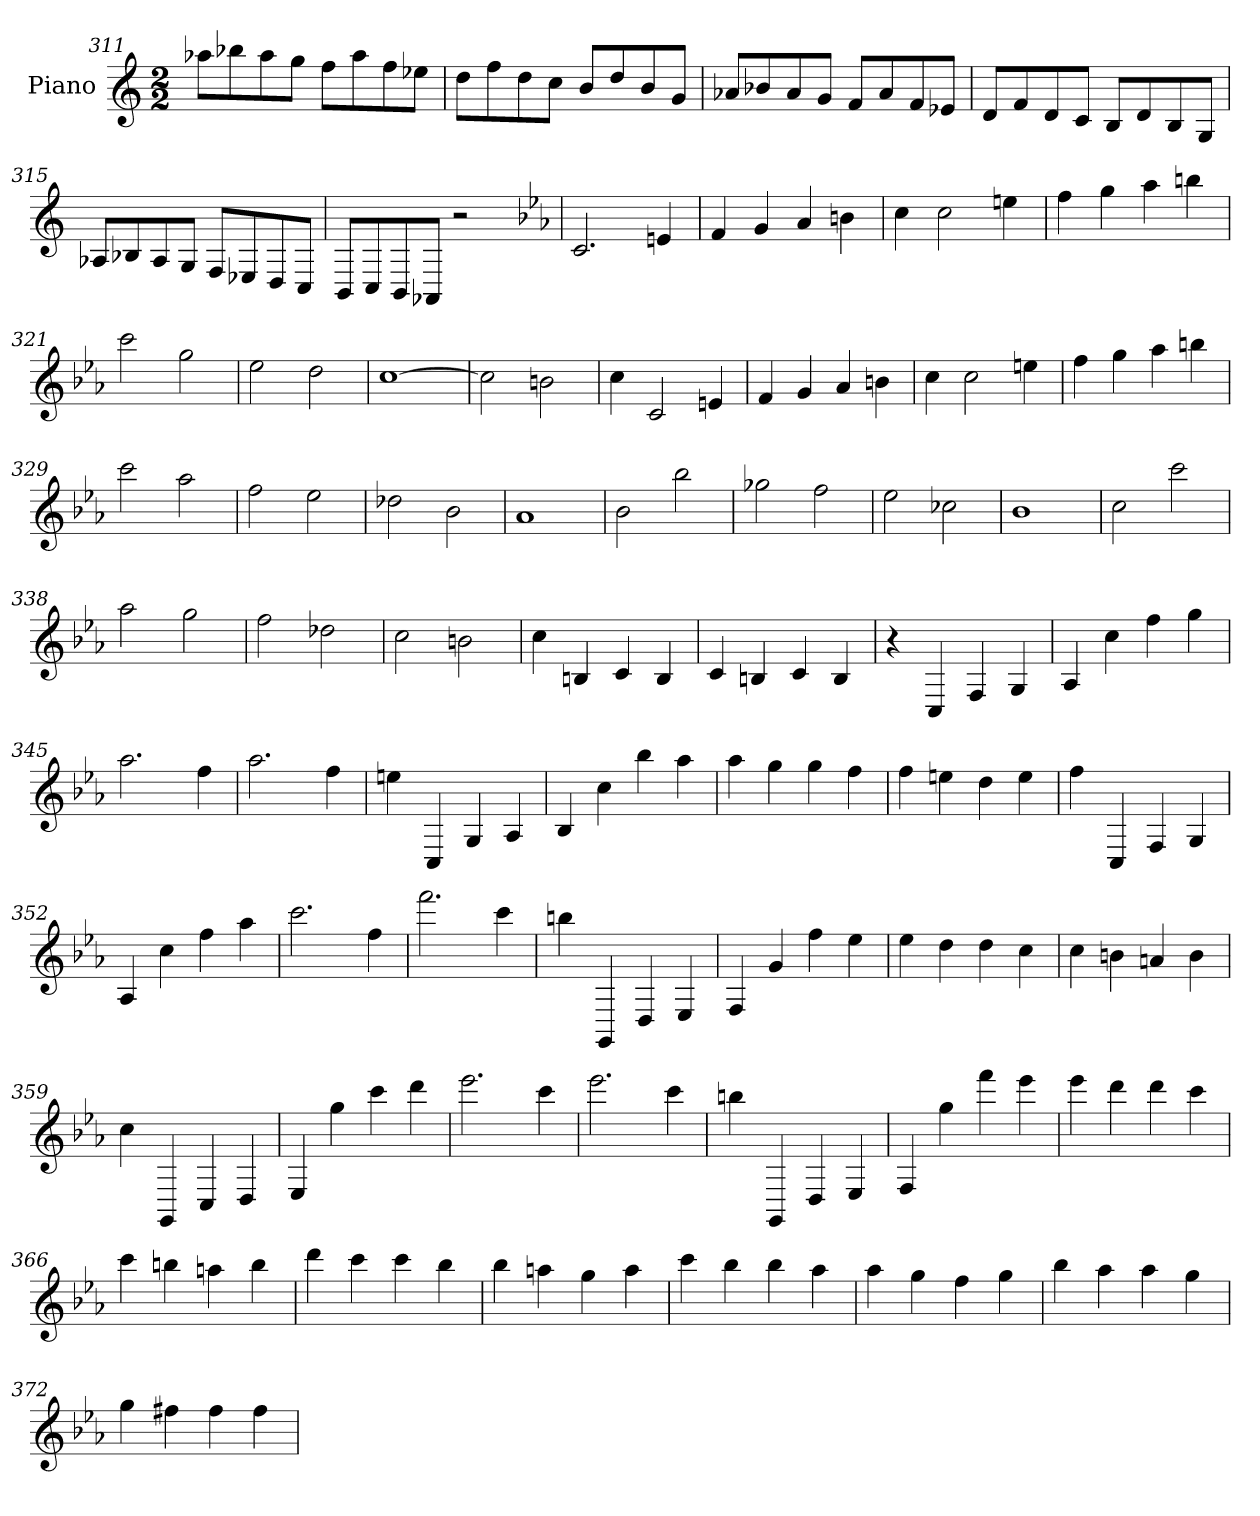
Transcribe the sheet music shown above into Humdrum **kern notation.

**kern
*part1
*staff1
*I"Piano
*I'Pno
*clefG2
*k[]
*M2/2
=311
8aa-X\L
8bb-X\
8aa-\
8gg\J
8ff\L
8aa-\
8ff\
8ee-X\J
=312
8dd\L
8ff\
8dd\
8cc\J
8b/L
8dd/
8b/
8g/J
=313
8a-X/L
8b-X/
8a-/
8g/J
8f/L
8a-/
8f/
8e-X/J
=314
8d/L
8f/
8d/
8c/J
8B/L
8d/
8B/
8G/J
=315
8A-X/L
8B-X/
8A-/
8G/J
8F/L
8E-X/
8D/
8C/J
=316
8BB/L
8C/
8BB/
8AA-X/J
2r
*k[b-e-a-]
=317
2.c
4en
=318
4f
4g
4a-
4bn
=319
4cc
2cc
4een
=320
4ff
4gg
4aa-
4bbn
=321
2ccc
2gg
=322
2ee-
2dd
=323
[1cc
=324
2cc]
2bn
=325
4cc
2c
4en
=326
4f
4g
4a-
4bn
=327
4cc
2cc
4een
=328
4ff
4gg
4aa-
4bbn
=329
2ccc
2aa-
=330
2ff
2ee-
=331
2dd-X
2b-
=332
1a-
=333
2b-
2bb-
=334
2gg-X
2ff
=335
2ee-
2cc-X
=336
1b-
=337
2cc
2ccc
=338
2aa-
2gg
=339
2ff
2dd-X
=340
2cc
2bn
=341
4cc
4Bn
4c
4B
=342
4c
4Bn
4c
4B
=343
4r
4C
4F
4G
=344
4A-
4cc
4ff
4gg
=345
2.aa-
4ff
=346
2.aa-
4ff
=347
4een
4C
4G
4A-
=348
4B-
4cc
4bb-
4aa-
=349
4aa-
4gg
4gg
4ff
=350
4ff
4een
4dd
4ee
=351
4ff
4C
4F
4G
=352
4A-
4cc
4ff
4aa-
=353
2.ccc
4ff
=354
2.fff
4ccc
=355
4bbn
4GG
4D
4E-
=356
4F
4g
4ff
4ee-
=357
4ee-
4dd
4dd
4cc
=358
4cc
4bn
4an
4b
=359
4cc
4GG
4C
4D
=360
4E-
4gg
4ccc
4ddd
=361
2.eee-
4ccc
=362
2.eee-
4ccc
=363
4bbn
4GG
4D
4E-
=364
4F
4gg
4fff
4eee-
=365
4eee-
4ddd
4ddd
4ccc
=366
4ccc
4bbn
4aan
4bb
=367
4ddd
4ccc
4ccc
4bb-
=368
4bb-
4aan
4gg
4aa
=369
4ccc
4bb-
4bb-
4aa-
=370
4aa-
4gg
4ff
4gg
=371
4bb-
4aa-
4aa-
4gg
=372
4gg
4ff#X
4ff#
4ff#
=
*-
